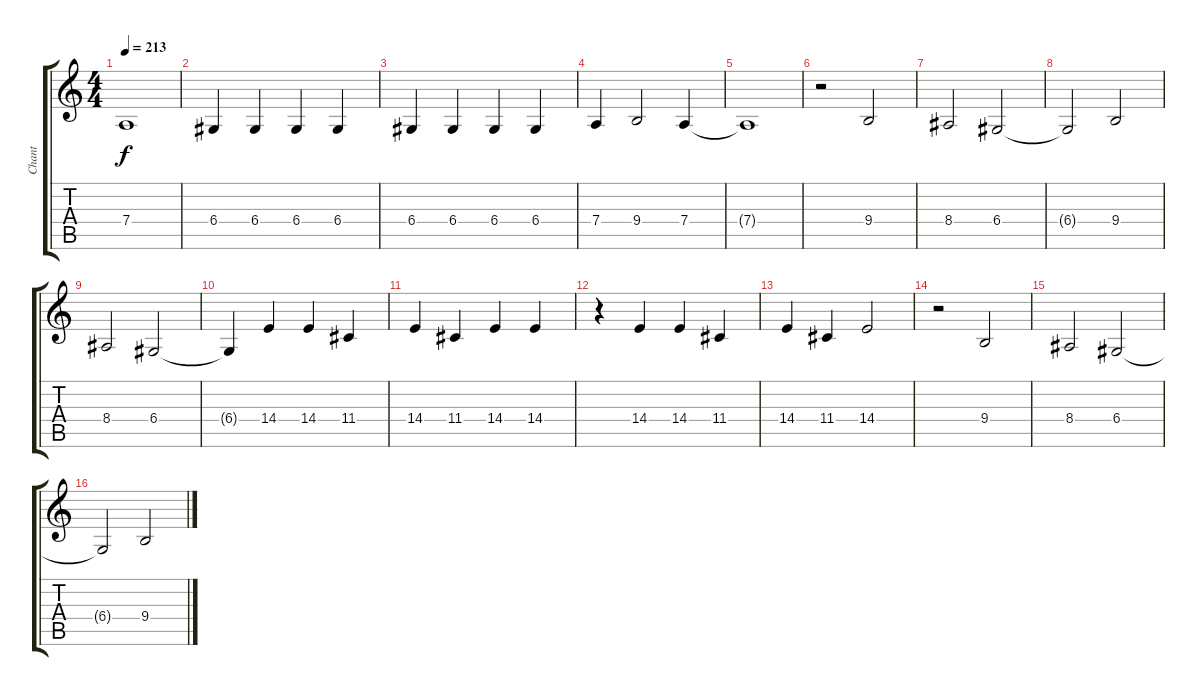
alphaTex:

\track ("Chant" "Chant") {instrument choiraahs}
\staff {score tabs}
\tuning (E4 B3 G3 D3 A2 E2) {hide}
\ts (4 4)
\tempo 213
\clef g2
\ks c
7.4{t}.1{dy f} |
6.4.4 6.4.4 6.4.4 6.4.4 |
6.4.4 6.4.4 6.4.4 6.4.4 |
7.4.4 9.4.2 7.4.4 |
7.4{t}.1 |
r.2 9.4.2 |
8.4.2 6.4.2 |
6.4{t}.2 9.4.2 |
8.4.2 6.4.2 |
6.4{t}.4 14.4.4 14.4.4 11.4.4 |
14.4.4 11.4.4 14.4.4 14.4.4 |
r.4 14.4.4 14.4.4 11.4.4 |
14.4.4 11.4.4 14.4.2 |
r.2 9.4.2 |
8.4.2 6.4.2 |
6.4{t}.2 9.4.2
